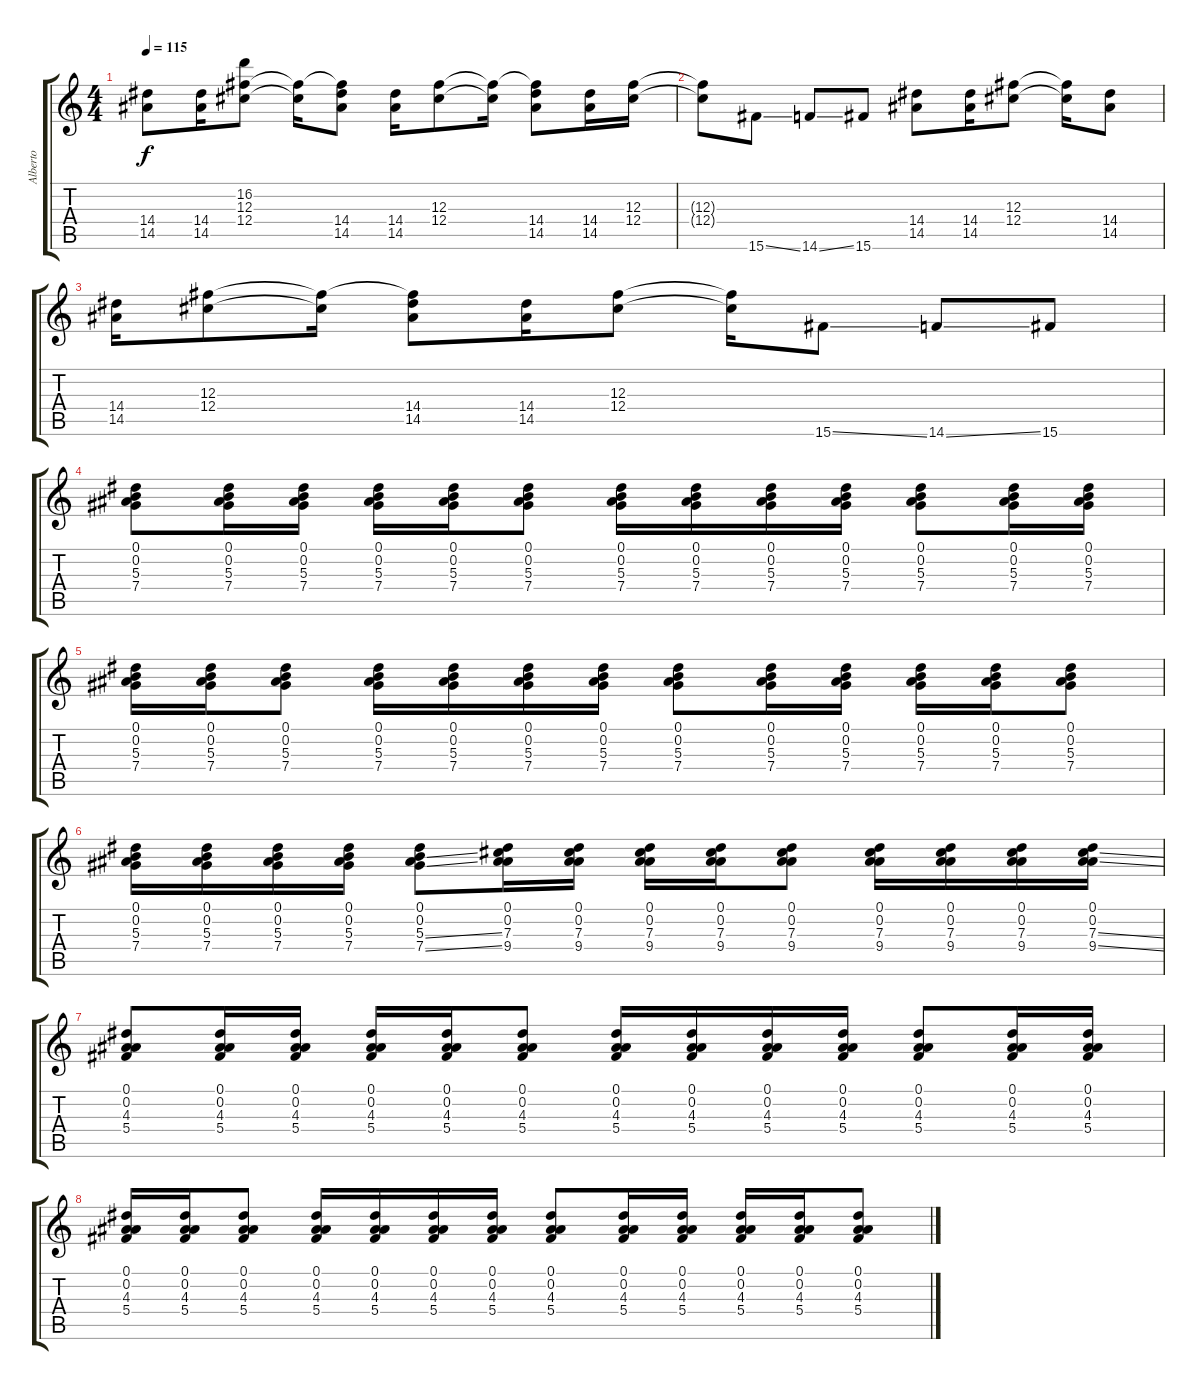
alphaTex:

\track ("Alberto" "Alberto") {instrument distortionguitar}
\staff {score tabs}
\tuning (Eb4 Bb3 Gb3 Db3 Ab2 Eb2) {hide}
\ts (4 4)
\tempo 115
\clef g2
\ks c
(14.4 14.5).8{dy f} (14.4 14.5).16 (16.2{t} 12.3 12.4).8 (12.3{t} 12.4{t}).16 (12.3{t} 14.4 14.5).8 (14.4 14.5).16 (12.3 12.4).8 (12.3{t} 12.4{t}).16 (12.3{t} 14.4 14.5).8 (14.4 14.5).16 (12.3 12.4).16 |
(12.3{t} 12.4{t}).8 15.6{ss}.8 14.6{ss}.8 15.6.8 (14.4 14.5).8 (14.4 14.5).16 (12.3 12.4).8 (12.3{t} 12.4{t}).16 (14.4 14.5).8 |
(14.4 14.5).16 (12.3 12.4).8 (12.3{t} 12.4{t}).16 (12.3{t} 14.4 14.5).8 (14.4 14.5).16 (12.3 12.4).8 (12.3{t} 12.4{t}).16 15.6{ss}.8 14.6{ss}.8 15.6.8 |
(0.1 0.2 5.3 7.4).8 (0.1 0.2 5.3 7.4).16 (0.1 0.2 5.3 7.4).16 (0.1 0.2 5.3 7.4).16 (0.1 0.2 5.3 7.4).16 (0.1 0.2 5.3 7.4).8 (0.1 0.2 5.3 7.4).16 (0.1 0.2 5.3 7.4).16 (0.1 0.2 5.3 7.4).16 (0.1 0.2 5.3 7.4).16 (0.1 0.2 5.3 7.4).8 (0.1 0.2 5.3 7.4).16 (0.1 0.2 5.3 7.4).16 |
(0.1 0.2 5.3 7.4).16 (0.1 0.2 5.3 7.4).16 (0.1 0.2 5.3 7.4).8 (0.1 0.2 5.3 7.4).16 (0.1 0.2 5.3 7.4).16 (0.1 0.2 5.3 7.4).16 (0.1 0.2 5.3 7.4).16 (0.1 0.2 5.3 7.4).8 (0.1 0.2 5.3 7.4).16 (0.1 0.2 5.3 7.4).16 (0.1 0.2 5.3 7.4).16 (0.1 0.2 5.3 7.4).16 (0.1 0.2 5.3 7.4).8 |
(0.1 0.2 5.3 7.4).16 (0.1 0.2 5.3 7.4).16 (0.1 0.2 5.3 7.4).16 (0.1 0.2 5.3 7.4).16 (0.1 0.2 5.3{ss} 7.4{ss}).8 (0.1 0.2 7.3 9.4).16 (0.1 0.2 7.3 9.4).16 (0.1 0.2 7.3 9.4).16 (0.1 0.2 7.3 9.4).16 (0.1 0.2 7.3 9.4).8 (0.1 0.2 7.3 9.4).16 (0.1 0.2 7.3 9.4).16 (0.1 0.2 7.3 9.4).16 (0.1 0.2 7.3{ss} 9.4{ss}).16 |
(0.1 0.2 4.3 5.4).8 (0.1 0.2 4.3 5.4).16 (0.1 0.2 4.3 5.4).16 (0.1 0.2 4.3 5.4).16 (0.1 0.2 4.3 5.4).16 (0.1 0.2 4.3 5.4).8 (0.1 0.2 4.3 5.4).16 (0.1 0.2 4.3 5.4).16 (0.1 0.2 4.3 5.4).16 (0.1 0.2 4.3 5.4).16 (0.1 0.2 4.3 5.4).8 (0.1 0.2 4.3 5.4).16 (0.1 0.2 4.3 5.4).16 |
(0.1 0.2 4.3 5.4).16 (0.1 0.2 4.3 5.4).16 (0.1 0.2 4.3 5.4).8 (0.1 0.2 4.3 5.4).16 (0.1 0.2 4.3 5.4).16 (0.1 0.2 4.3 5.4).16 (0.1 0.2 4.3 5.4).16 (0.1 0.2 4.3 5.4).8 (0.1 0.2 4.3 5.4).16 (0.1 0.2 4.3 5.4).16 (0.1 0.2 4.3 5.4).16 (0.1 0.2 4.3 5.4).16 (0.1 0.2 4.3 5.4).8
